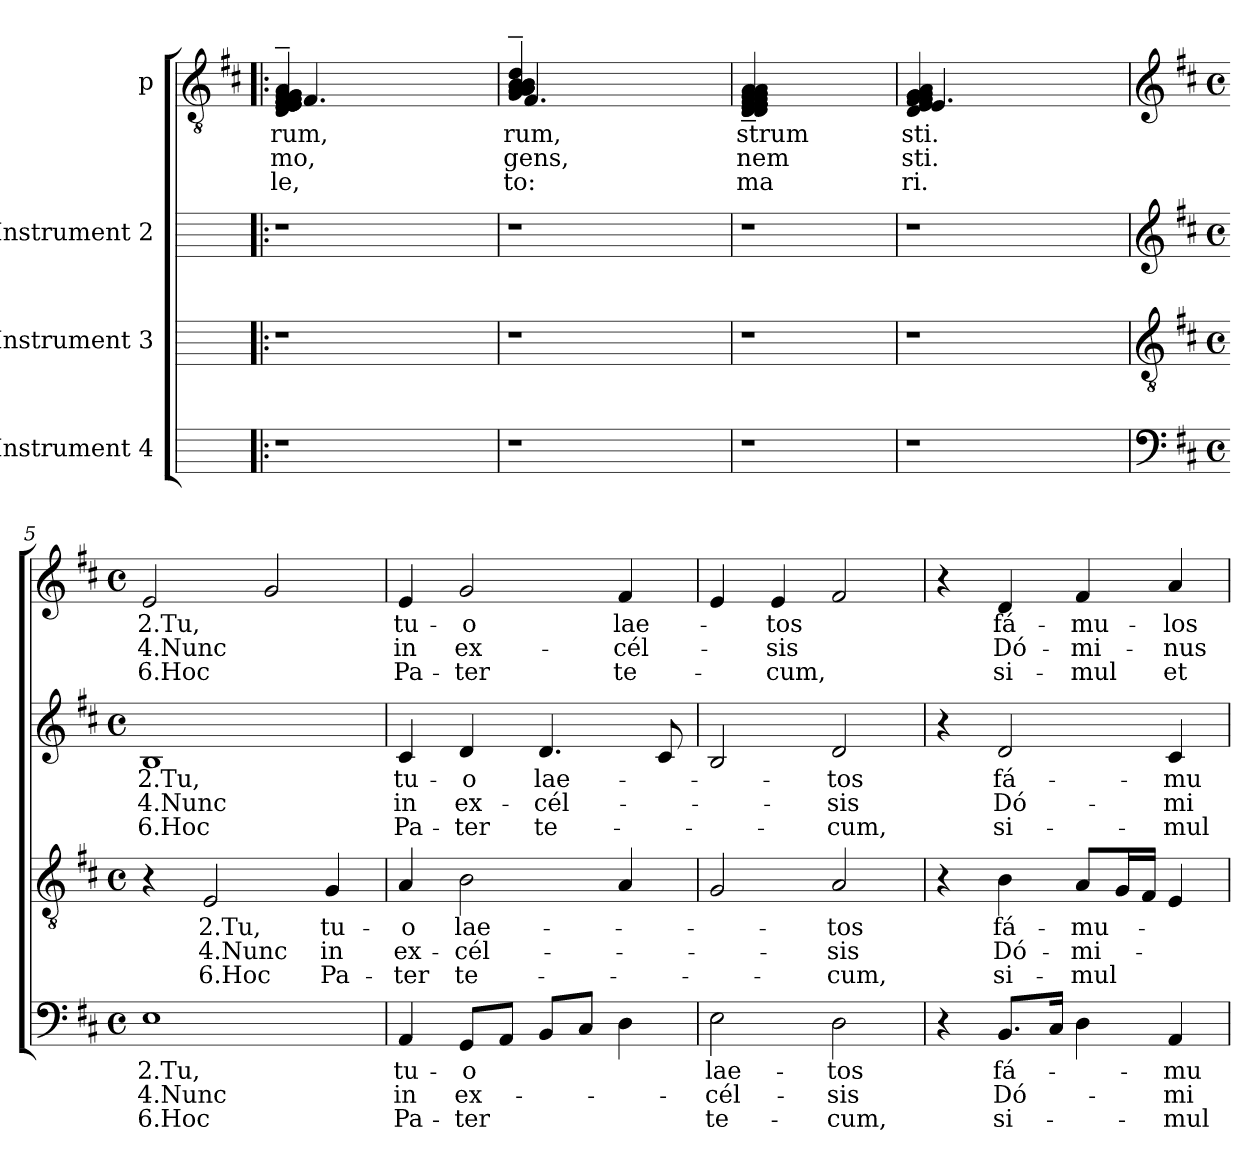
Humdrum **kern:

**kern	**text	**text	**text	**kern	**text	**text	**text	**kern	**text	**text	**text	**kern	**text	**text	**text
*part4	*part4	*part4	*part4	*part3	*part3	*part3	*part3	*part2	*part2	*part2	*part2	*part1	*part1	*part1	*part1
*staff4	*staff4	*staff4	*staff4	*staff3	*staff3	*staff3	*staff3	*staff2	*staff2	*staff2	*staff2	*staff1	*staff1	*staff1	*staff1
*I"Instrument 4	*	*	*	*I"Instrument 3	*	*	*	*I"Instrument 2	*	*	*	*I"p	*	*	*
!!LO:PB:g=z
*stria5	*	*	*	*stria5	*	*	*	*stria5	*	*	*	*stria5	*	*	*
*	*	*	*	*	*	*	*	*	*	*	*	*clefGv2	*	*	*
*	*	*	*	*	*	*	*	*	*	*	*	*k[f#c#]	*	*	*
*	*	*	*	*	*	*	*	*	*	*	*	*D:	*	*	*
=1!|:	=1!|:	=1!|:	=1!|:	=1!|:	=1!|:	=1!|:	=1!|:	=1!|:	=1!|:	=1!|:	=1!|:	=1!|:	=1!|:	=1!|:	=1!|:
!	!	!	!	!	!	!	!	!	!	!	!	!	!LO:LY:b:cj	!LO:LY:b:rj	!LO:LY:b
*	*	*	*	*	*	*	*	*	*	*	*	*^	*	*	*
!	!	!	!	!	!	!	!	!	!	!	!	!	!	!LO:LY:b:cj	!LO:LY:b:cj	!LO:LY:b:cj
1r	.	.	.	1r	.	.	.	1r	.	.	.	(>(>(>(>(>4E/~< 4G/~< 4E/~< 4G/~< 4F#/~< 4E/~< 4E/~< 4F#/~< 4D/~< 4F#/~< 4A/~< 4G/~< 4F#/~< 4E/~< 4F#/~<	4.F#/	-rum,	mo,	le,
.	.	.	.	.	.	.	.	.	.	.	.	2ryy	.	.	.	.
.	.	.	.	.	.	.	.	.	.	.	.	.	2ryy	.	.	.
.	.	.	.	.	.	.	.	.	.	.	.	8ryy	.	.	.	.
.	.	.	.	.	.	.	.	.	.	.	.	8ryy	8ryy	.	.	.
=2	=2	=2	=2	=2	=2	=2	=2	=2	=2	=2	=2	=2	=2	=2	=2	=2
!	!	!	!	!	!	!	!	!	!	!	!	!	!	!LO:LY:b:cj	!LO:LY:b:cj	!LO:LY:b:cj
!	!	!	!	!	!	!	!	!	!	!	!	!	!	!LO:LY:b:cj	!LO:LY:b:cj	!LO:LY:b:cj
1r	.	.	.	1r	.	.	.	1r	.	.	.	(>4B/~< 4A/~< 4B/~< 4d/~< 4B/~< 4A/~< 4A/~< 4G/~< 4A/~< 4B/~< 4A/~<	4.F#/	-rum,	gens,	to:
.	.	.	.	.	.	.	.	.	.	.	.	2ryy	.	.	.	.
.	.	.	.	.	.	.	.	.	.	.	.	.	2ryy	.	.	.
.	.	.	.	.	.	.	.	.	.	.	.	8ryy	.	.	.	.
.	.	.	.	.	.	.	.	.	.	.	.	8ryy	8ryy	.	.	.
!!LO:LB:g=z
=3	=3	=3	=3	=3	=3	=3	=3	=3	=3	=3	=3	=3	=3	=3	=3	=3
!	!	!	!	!	!	!	!	!	!	!	!	!	!	!LO:LY:b	!LO:LY:b:cj	!LO:LY:b:cj
*	*	*	*	*	*	*	*	*	*	*	*	*v	*v	*	*	*
1r	.	.	.	1r	.	.	.	1r	.	.	.	(>(>(>(>4A/~< 4F#/~< 4G/~< 4A/~< 4G/~< 4E/~< 4D/~< 4E/~< 4G/~< 4E/~< 4D/~< 4E/~< 4G/~< 4F#/~< 4E/~< 4D/~<	strum	nem	ma
.	.	.	.	.	.	.	.	.	.	.	.	2.ryy	.	.	.
=4	=4	=4	=4	=4	=4	=4	=4	=4	=4	=4	=4	=4	=4	=4	=4
!	!	!	!	!	!	!	!	!	!	!	!	!	!LO:LY:b:cj	!LO:LY:b:cj	!LO:LY:b:cj
*	*	*	*	*	*	*	*	*	*	*	*	*^	*	*	*
!	!	!	!	!	!	!	!	!	!	!	!	!	!	!LO:LY:b:cj	!LO:LY:b:cj	!LO:LY:b:cj
1r	.	.	.	1r	.	.	.	1r	.	.	.	(>(>4F#/ 4G/ 4A/ 4G/ 4F#/ 4G/ 4E/ 4D/	4.E/	sti.	sti.	ri.
.	.	.	.	.	.	.	.	.	.	.	.	2ryy	.	.	.	.
.	.	.	.	.	.	.	.	.	.	.	.	.	2ryy	.	.	.
.	.	.	.	.	.	.	.	.	.	.	.	8ryy	.	.	.	.
.	.	.	.	.	.	.	.	.	.	.	.	8ryy	8ryy	.	.	.
*	*	*	*	*	*	*	*	*	*	*	*	*v	*v	*	*	*
!!LO:LB:g=z
=5	=5	=5	=5	=5	=5	=5	=5	=5	=5	=5	=5	=5	=5	=5	=5
*clefF4	*	*	*	*clefGv2	*	*	*	*clefG2	*	*	*	*clefG2	*	*	*
*k[f#c#]	*	*	*	*k[f#c#]	*	*	*	*k[f#c#]	*	*	*	*	*	*	*
*D:	*	*	*	*D:	*	*	*	*D:	*	*	*	*	*	*	*
*M4/4	*	*	*	*M4/4	*	*	*	*M4/4	*	*	*	*M4/4	*	*	*
*met(c)	*	*	*	*met(c)	*	*	*	*met(c)	*	*	*	*met(c)	*	*	*
*	*	*	*	*	*	*	*	*	*	*	*	*^	*	*	*
!	!LO:LY:b:rj	!LO:LY:b:rj	!LO:LY:b:rj	!	!	!	!	!	!LO:LY:b:rj	!LO:LY:b:rj	!LO:LY:b:rj	!	!	!LO:LY:b:rj	!LO:LY:b:rj	!LO:LY:b:rj
*	*	*	*	*	*	*	*	*	*	*	*	*v	*v	*	*	*
1E	2.Tu,	4.Nunc	6.Hoc	4r	.	.	.	1B	2.Tu,	4.Nunc	6.Hoc	2e/	2.Tu,	4.Nunc	6.Hoc
!	!	!	!	!	!LO:LY:b:rj	!LO:LY:b:rj	!LO:LY:b:rj	!	!	!	!	!	!	!	!
.	.	.	.	2E/	2.Tu,	4.Nunc	6.Hoc	.	.	.	.	.	.	.	.
.	.	.	.	.	.	.	.	.	.	.	.	2g/	.	.	.
!	!	!	!	!	!LO:LY:b:cj	!LO:LY:b:cj	!LO:LY:b:cj	!	!	!	!	!	!	!	!
.	.	.	.	4G/	tu-	-in	Pa-	.	.	.	.	.	.	.	.
=6	=6	=6	=6	=6	=6	=6	=6	=6	=6	=6	=6	=6	=6	=6	=6
!	!LO:LY:b:cj	!LO:LY:b:cj	!LO:LY:b:cj	!	!LO:LY:b:cj	!LO:LY:b:cj	!LO:LY:b:cj	!	!LO:LY:b:cj	!LO:LY:b:cj	!LO:LY:b:cj	!	!LO:LY:b:cj	!LO:LY:b:cj	!LO:LY:b:cj
4AA/	tu-	-in	Pa-	4A/	-o	ex-	-ter	4c#/	tu-	-in	Pa-	4e/	tu-	-in	Pa-
!	!LO:LY:b:cj	!LO:LY:b:cj	!LO:LY:b	!	!LO:LY:b	!LO:LY:b	!LO:LY:b:cj	!	!LO:LY:b:cj	!LO:LY:b:cj	!LO:LY:b:cj	!	!LO:LY:b:cj	!LO:LY:b:cj	!LO:LY:b:cj
8GG/L	-o	ex-	-ter	2B\	lae-	-cél-	-te-	4d/	-o	ex-	-ter	2g/	-o	ex-	-ter
8AA/J	.	.	.	.	.	.	.	.	.	.	.	.	.	.	.
!	!	!	!	!	!	!	!	!	!LO:LY:b	!LO:LY:b	!LO:LY:b:cj	!	!	!	!
8BB/L	.	.	.	.	.	.	.	4.d/	lae-	-cél-	-te-	.	.	.	.
8C#/J	.	.	.	.	.	.	.	.	.	.	.	.	.	.	.
!	!	!	!	!	!	!	!	!	!	!	!	!	!LO:LY:b	!LO:LY:b	!LO:LY:b:cj
4D\	.	.	.	4A/	.	.	.	.	.	.	.	4f#/	lae-	-cél-	-te-
.	.	.	.	.	.	.	.	8c#/	.	.	.	.	.	.	.
=7	=7	=7	=7	=7	=7	=7	=7	=7	=7	=7	=7	=7	=7	=7	=7
!	!LO:LY:b:cj	!LO:LY:b:cj	!LO:LY:b:cj	!	!	!	!	!	!	!	!	!	!	!	!
2E\	lae-	-cél-	-te-	2G/	.	.	.	2B/	.	.	.	4e/	.	.	.
!	!	!	!	!	!	!	!	!	!	!	!	!	!LO:LY:b	!LO:LY:b:cj	!LO:LY:b
.	.	.	.	.	.	.	.	.	.	.	.	4e/	-tos	sis	cum,
!	!LO:LY:b:cj	!LO:LY:b:cj	!LO:LY:b:cj	!	!LO:LY:b:cj	!LO:LY:b:cj	!LO:LY:b:cj	!	!LO:LY:b:cj	!LO:LY:b:cj	!LO:LY:b:cj	!	!	!	!
2D\	-tos	sis	cum,	2A/	-tos	sis	cum,	2d/	-tos	sis	cum,	2f#/	.	.	.
=8	=8	=8	=8	=8	=8	=8	=8	=8	=8	=8	=8	=8	=8	=8	=8
4r	.	.	.	4r	.	.	.	4r	.	.	.	4r	.	.	.
!	!LO:LY:b:cj	!LO:LY:b:cj	!LO:LY:b:cj	!	!LO:LY:b:cj	!LO:LY:b:cj	!LO:LY:b:cj	!	!LO:LY:b:cj	!LO:LY:b:cj	!LO:LY:b:cj	!	!LO:LY:b:cj	!LO:LY:b:cj	!LO:LY:b:cj
8.BB/L	fá-	-Dó-	-si-	4B\	fá-	-Dó-	-si-	2d/	fá-	-Dó-	-si-	4d/	fá-	-Dó-	-si-
16C#/J	.	.	.	.	.	.	.	.	.	.	.	.	.	.	.
!	!	!	!	!	!LO:LY:b	!LO:LY:b:cj	!LO:LY:b	!	!	!	!	!	!LO:LY:b:cj	!LO:LY:b:cj	!LO:LY:b:cj
4D\	.	.	.	8A/L	-mu-	-mi-	-mul	.	.	.	.	4f#/	-mu-	-mi-	-mul
.	.	.	.	16G/	.	.	.	.	.	.	.	.	.	.	.
.	.	.	.	16F#/J	.	.	.	.	.	.	.	.	.	.	.
!	!LO:LY:b:cj	!LO:LY:b:cj	!LO:LY:b:cj	!	!	!	!	!	!LO:LY:b:cj	!LO:LY:b:cj	!LO:LY:b:cj	!	!LO:LY:b:cj	!LO:LY:b:cj	!LO:LY:b:cj
4AA/	-mu-	-mi-	-mul	4E/	.	.	.	4c#/	-mu-	-mi-	-mul	4a/	los	nus	et
=	=	=	=	=	=	=	=	=	=	=	=	=	=	=	=
*-	*-	*-	*-	*-	*-	*-	*-	*-	*-	*-	*-	*-	*-	*-	*-
